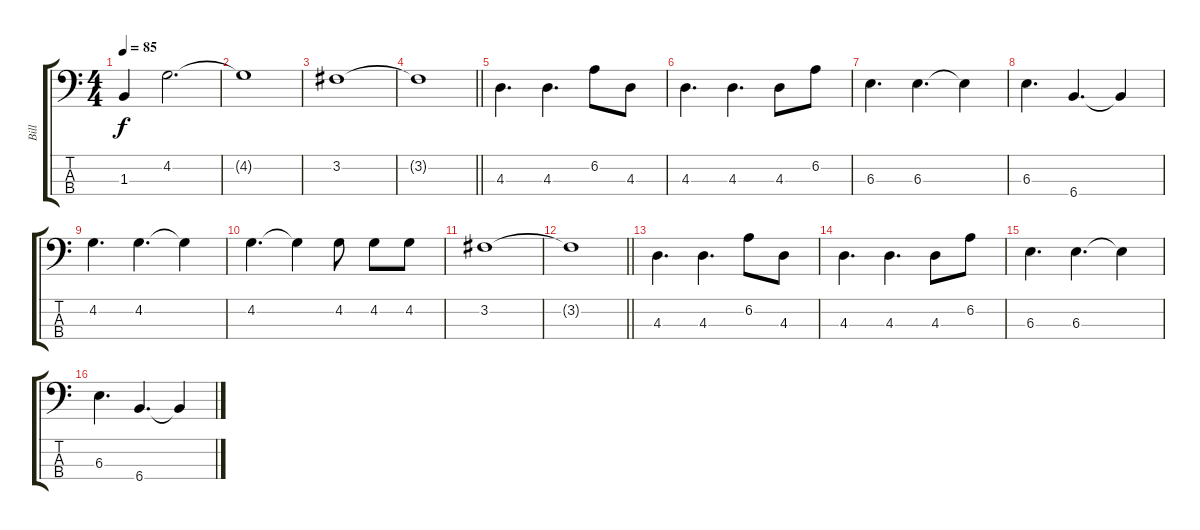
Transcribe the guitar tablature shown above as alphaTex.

\track ("Bill" "Bill") {instrument electricbassfinger}
\staff {score tabs}
\tuning (Ab2 Eb2 Bb1 F1) {hide}
\ts (4 4)
\tempo 85
\clef f4
\ks c
1.3.4{dy f} 4.2.2{d} |
4.2{t}.1 |
3.2.1 |
\barLineRight lightlight
3.2{t}.1 |
4.3.4{d} 4.3.4{d} 6.2.8 4.3.8 |
4.3.4{d} 4.3.4{d} 4.3.8 6.2.8 |
6.3.4{d} 6.3.4{d} 6.3{t}.4 |
6.3.4{d} 6.4.4{d} 6.4{t}.4 |
4.2.4{d} 4.2.4{d} 4.2{t}.4 |
4.2.4{d} 4.2{t}.4 4.2.8 4.2.8 4.2.8 |
3.2.1 |
\barLineRight lightlight
3.2{t}.1 |
4.3.4{d} 4.3.4{d} 6.2.8 4.3.8 |
4.3.4{d} 4.3.4{d} 4.3.8 6.2.8 |
6.3.4{d} 6.3.4{d} 6.3{t}.4 |
6.3.4{d} 6.4.4{d} 6.4{t}.4
